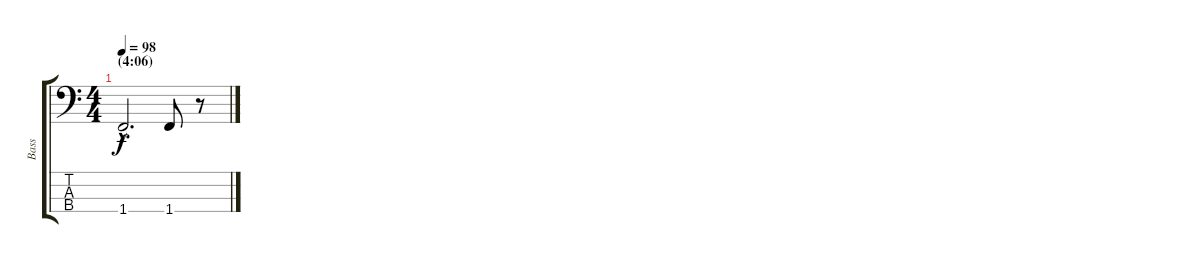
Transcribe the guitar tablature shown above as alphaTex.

\track ("Bass" "Bass") {instrument electricbassfinger}
\staff {score tabs}
\tuning (G2 D2 A1 E1) {hide}
\ts (4 4)
\section ("" "(4:06)")
\tempo 98
\clef f4
\ks c
1.4{hac}.2{d dy f} 1.4.8 r.8
